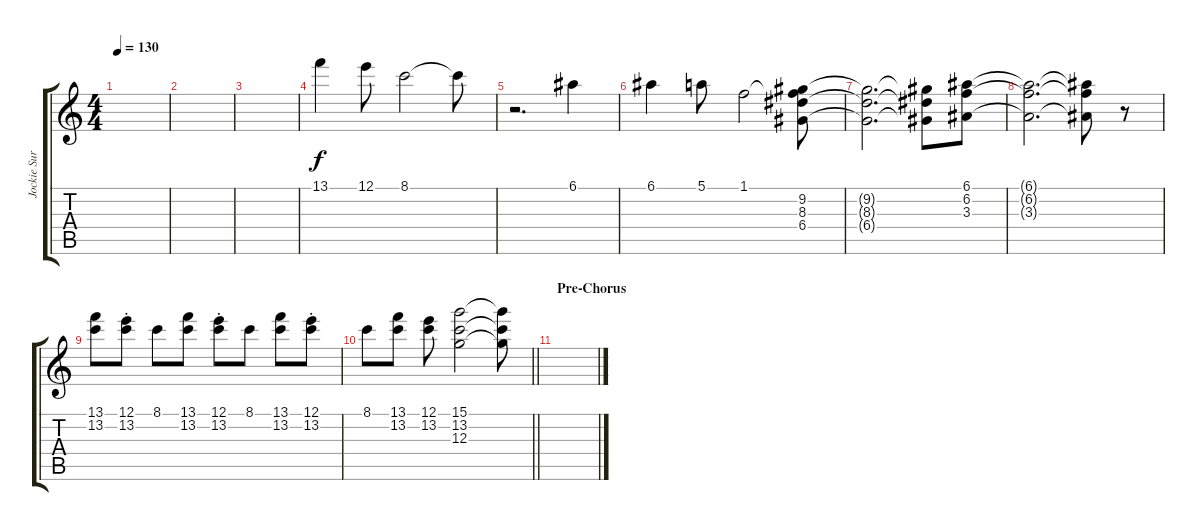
\track ("Jockie Surjoprajogo" "Jockie Sur") {instrument stringensemble1}
\staff {score tabs}
\tuning (E5 B4 G4 D4 A3 E3) {hide}
\ts (4 4)
\tempo 130
\clef g2
\ks c
|
|
|
13.1.4 12.1.8 8.1.2 8.1{t}.8 |
r.2{d} 6.1.4 |
6.1.4 5.1.8 1.1.2 (1.1{t} 9.2 8.3 6.4).8 |
(9.2{t} 8.3{t} 6.4{t}).2{d} (9.2{t} 8.3{t} 6.4{t}).8 (6.1 6.2 3.3).8 |
(6.1{t} 6.2{t} 3.3{t}).2{d} (6.1{t} 6.2{t} 3.3{t}).8 r.8 |
(13.1 13.2).8 (12.1{st} 13.2{st}).8 8.1.8 (13.1 13.2).8 (12.1{st} 13.2{st}).8 8.1.8 (13.1 13.2).8 (12.1{st} 13.2{st}).8 |
\barLineRight lightlight
8.1.8 (13.1 13.2).8 (12.1 13.2).8 (15.1 13.2 12.3).2 (15.1{t} 13.2{t} 12.3{t}).8 |
\section ("" "Pre-Chorus")
